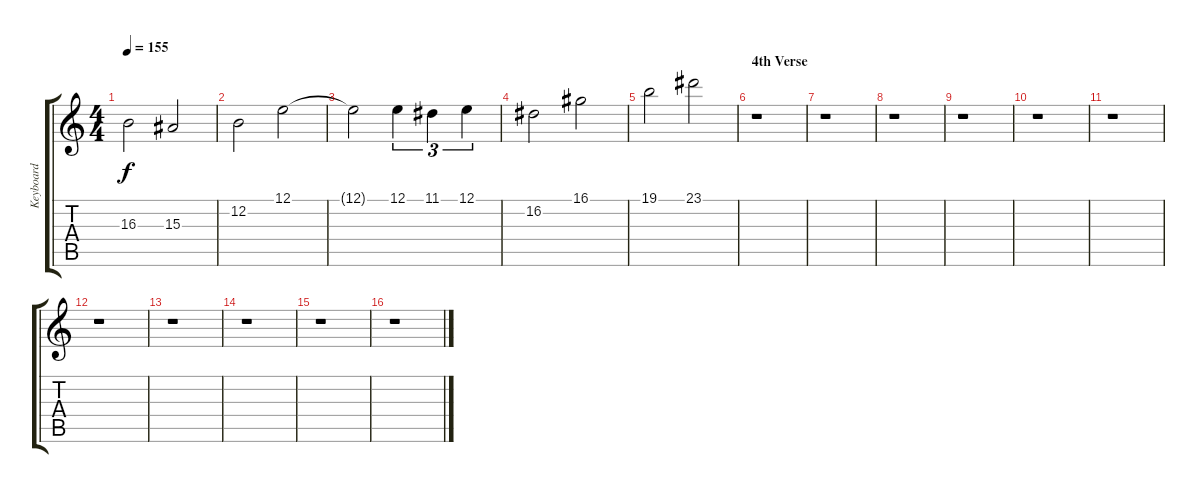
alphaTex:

\track ("Keyboard" "Keyboard") {instrument musicbox}
\staff {score tabs}
\tuning (E4 B3 G3 D3 A2 E2) {hide}
\ts (4 4)
\tempo 155
\clef g2
\ks c
16.3.2{dy f} 15.3.2 |
12.2.2 12.1.2 |
12.1{t}.2 12.1.4{tu (3 2)} 11.1.4{tu (3 2)} 12.1.4{tu (3 2)} |
16.2.2 16.1.2 |
19.1.2 23.1.2 |
\section ("" "4th Verse")
r.1 |
r.1 |
r.1 |
r.1 |
r.1 |
r.1 |
r.1 |
r.1 |
r.1 |
r.1 |
r.1
